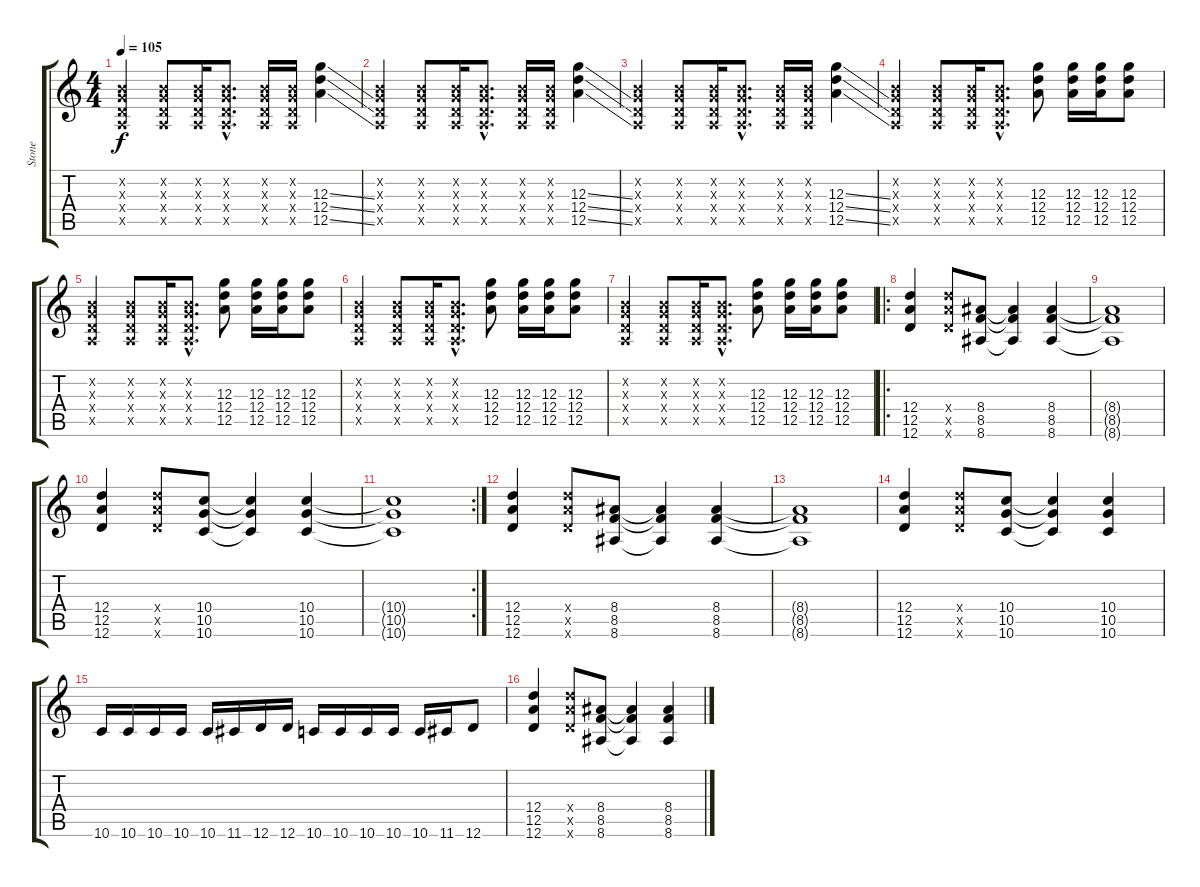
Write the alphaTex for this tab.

\track ("Stone" "Stone") {instrument distortionguitar}
\staff {score tabs}
\tuning (E4 B3 G3 D3 A2 D2) {hide}
\ts (4 4)
\tempo 105
\clef g2
\ks c
(0.2{x} 0.3{x} 0.4{x} 0.5{x}).4{dy f} (0.2{x} 0.3{x} 0.4{x} 0.5{x}).8 (0.2{x} 0.3{x} 0.4{x} 0.5{x}).16 (0.2{hac x} 0.3{hac x} 0.4{hac x} 0.5{hac x}).8{d} (0.2{x} 0.3{x} 0.4{x} 0.5{x}).16 (0.2{x} 0.3{x} 0.4{x} 0.5{x}).16 (12.3{ss} 12.4{ss} 12.5{ss}).4 |
(0.2{x} 0.3{x} 0.4{x} 0.5{x}).4 (0.2{x} 0.3{x} 0.4{x} 0.5{x}).8 (0.2{x} 0.3{x} 0.4{x} 0.5{x}).16 (0.2{hac x} 0.3{hac x} 0.4{hac x} 0.5{hac x}).8{d} (0.2{x} 0.3{x} 0.4{x} 0.5{x}).16 (0.2{x} 0.3{x} 0.4{x} 0.5{x}).16 (12.3{ss} 12.4{ss} 12.5{ss}).4 |
(0.2{x} 0.3{x} 0.4{x} 0.5{x}).4 (0.2{x} 0.3{x} 0.4{x} 0.5{x}).8 (0.2{x} 0.3{x} 0.4{x} 0.5{x}).16 (0.2{hac x} 0.3{hac x} 0.4{hac x} 0.5{hac x}).8{d} (0.2{x} 0.3{x} 0.4{x} 0.5{x}).16 (0.2{x} 0.3{x} 0.4{x} 0.5{x}).16 (12.3{ss} 12.4{ss} 12.5{ss}).4 |
(0.2{x} 0.3{x} 0.4{x} 0.5{x}).4 (0.2{x} 0.3{x} 0.4{x} 0.5{x}).8 (0.2{x} 0.3{x} 0.4{x} 0.5{x}).16 (0.2{hac x} 0.3{hac x} 0.4{hac x} 0.5{hac x}).8{d} (12.3 12.4 12.5).8 (12.3 12.4 12.5).16 (12.3 12.4 12.5).16 (12.3 12.4 12.5).8 |
(0.2{x} 0.3{x} 0.4{x} 0.5{x}).4 (0.2{x} 0.3{x} 0.4{x} 0.5{x}).8 (0.2{x} 0.3{x} 0.4{x} 0.5{x}).16 (0.2{hac x} 0.3{hac x} 0.4{hac x} 0.5{hac x}).8{d} (12.3 12.4 12.5).8 (12.3 12.4 12.5).16 (12.3 12.4 12.5).16 (12.3 12.4 12.5).8 |
(0.2{x} 0.3{x} 0.4{x} 0.5{x}).4 (0.2{x} 0.3{x} 0.4{x} 0.5{x}).8 (0.2{x} 0.3{x} 0.4{x} 0.5{x}).16 (0.2{hac x} 0.3{hac x} 0.4{hac x} 0.5{hac x}).8{d} (12.3 12.4 12.5).8 (12.3 12.4 12.5).16 (12.3 12.4 12.5).16 (12.3 12.4 12.5).8 |
(0.2{x} 0.3{x} 0.4{x} 0.5{x}).4 (0.2{x} 0.3{x} 0.4{x} 0.5{x}).8 (0.2{x} 0.3{x} 0.4{x} 0.5{x}).16 (0.2{hac x} 0.3{hac x} 0.4{hac x} 0.5{hac x}).8{d} (12.3 12.4 12.5).8 (12.3 12.4 12.5).16 (12.3 12.4 12.5).16 (12.3 12.4 12.5).8 |
\ro
(12.4 12.5 12.6).4 (12.4{x} 12.5{x} 12.6{x}).8 (8.4 8.5 8.6).8 (8.4{t} 8.5{t} 8.6{t}).4 (8.4 8.5 8.6).4 |
(8.4{t} 8.5{t} 8.6{t}).1 |
(12.4 12.5 12.6).4 (12.4{x} 12.5{x} 12.6{x}).8 (10.4 10.5 10.6).8 (10.4{t} 10.5{t} 10.6{t}).4 (10.4 10.5 10.6).4 |
\rc 2
(10.4{t} 10.5{t} 10.6{t}).1 |
(12.4 12.5 12.6).4 (12.4{x} 12.5{x} 12.6{x}).8 (8.4 8.5 8.6).8 (8.4{t} 8.5{t} 8.6{t}).4 (8.4 8.5 8.6).4 |
(8.4{t} 8.5{t} 8.6{t}).1 |
(12.4 12.5 12.6).4 (12.4{x} 12.5{x} 12.6{x}).8 (10.4 10.5 10.6).8 (10.4{t} 10.5{t} 10.6{t}).4 (10.4 10.5 10.6).4 |
10.6.16 10.6.16 10.6.16 10.6.16 10.6.16 11.6.16 12.6.16 12.6.16 10.6.16 10.6.16 10.6.16 10.6.16 10.6.16 11.6.16 12.6.8 |
(12.4 12.5 12.6).4 (12.4{x} 12.5{x} 12.6{x}).8 (8.4 8.5 8.6).8 (8.4{t} 8.5{t} 8.6{t}).4 (8.4 8.5 8.6).4
